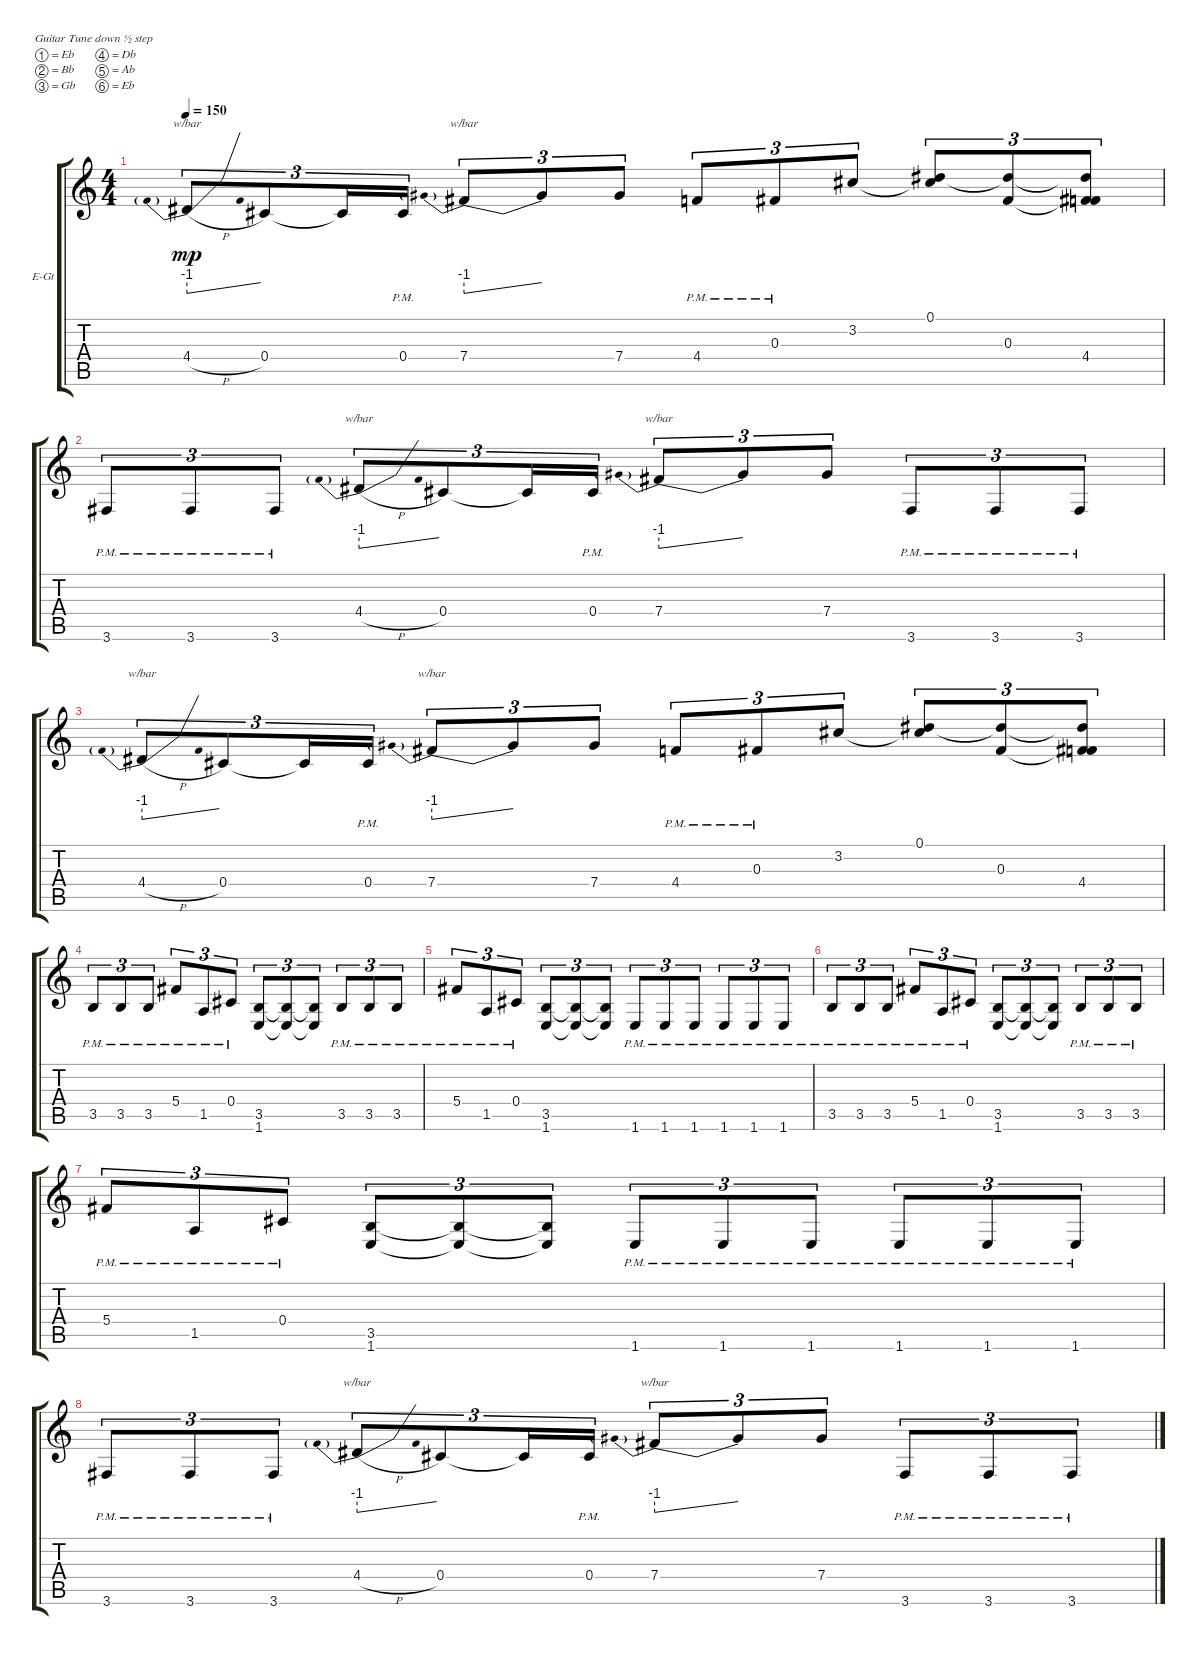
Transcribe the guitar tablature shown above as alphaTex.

\bracketExtendMode groupsimilarinstruments
\firstSystemTrackNameOrientation horizontal
\otherSystemsTrackNameOrientation horizontal
\track ("left" "E-Gt") {instrument distortionguitar}
\staff {score tabs}
\tuning (Eb4 Bb3 Gb3 Db3 Ab2 Eb2)
\ts (4 4)
\tempo 150
\clef g2
\ks c
4.4{h}.8{tu (3 2) tbe (predivedive default 0 -4 30 0) dy mp} 0.4.8{tu (3 2)} 0.4{t}.16{tu (3 2)} 0.4{pm}.16{tu (3 2)} 7.4.8{tu (3 2) tbe (predivedive default 0 -4 30 0)} 7.4{t}.8{tu (3 2)} 7.4.8{tu (3 2)} 4.4{pm}.8{tu (3 2)} 0.3{pm}.8{tu (3 2)} 3.2.8{tu (3 2)} (0.1 3.2{t}).8{tu (3 2)} (0.3 0.1{t}).8{tu (3 2)} (4.4 0.3{t} 0.1{t}).8{tu (3 2)} |
3.6{pm}.8{tu (3 2)} 3.6{pm}.8{tu (3 2)} 3.6{pm}.8{tu (3 2)} 4.4{h}.8{tu (3 2) tbe (predivedive default 0 -4 30 0)} 0.4.8{tu (3 2)} 0.4{t}.16{tu (3 2)} 0.4{pm}.16{tu (3 2)} 7.4.8{tu (3 2) tbe (predivedive default 0 -4 30 0)} 7.4{t}.8{tu (3 2)} 7.4.8{tu (3 2)} 3.6{pm}.8{tu (3 2)} 3.6{pm}.8{tu (3 2)} 3.6{pm}.8{tu (3 2)} |
4.4{h}.8{tu (3 2) tbe (predivedive default 0 -4 30 0)} 0.4.8{tu (3 2)} 0.4{t}.16{tu (3 2)} 0.4{pm}.16{tu (3 2)} 7.4.8{tu (3 2) tbe (predivedive default 0 -4 30 0)} 7.4{t}.8{tu (3 2)} 7.4.8{tu (3 2)} 4.4{pm}.8{tu (3 2)} 0.3{pm}.8{tu (3 2)} 3.2.8{tu (3 2)} (0.1 3.2{t}).8{tu (3 2)} (0.3 0.1{t}).8{tu (3 2)} (4.4 0.3{t} 0.1{t}).8{tu (3 2)} |
3.5{pm}.8{tu (3 2)} 3.5{pm}.8{tu (3 2)} 3.5{pm}.8{tu (3 2)} 5.4{pm}.8{tu (3 2)} 1.5{pm}.8{tu (3 2)} 0.4{pm}.8{tu (3 2)} (1.6 3.5).8{tu (3 2)} (1.6{t} 3.5{t}).8{tu (3 2)} (1.6{t} 3.5{t}).8{tu (3 2)} 3.5{pm}.8{tu (3 2)} 3.5{pm}.8{tu (3 2)} 3.5{pm}.8{tu (3 2)} |
5.4{pm}.8{tu (3 2)} 1.5{pm}.8{tu (3 2)} 0.4{pm}.8{tu (3 2)} (1.6 3.5).8{tu (3 2)} (3.5{t} 1.6{t}).8{tu (3 2)} (3.5{t} 1.6{t}).8{tu (3 2)} 1.6{pm}.8{tu (3 2)} 1.6{pm}.8{tu (3 2)} 1.6{pm}.8{tu (3 2)} 1.6{pm}.8{tu (3 2)} 1.6{pm}.8{tu (3 2)} 1.6{pm}.8{tu (3 2)} |
3.5{pm}.8{tu (3 2)} 3.5{pm}.8{tu (3 2)} 3.5{pm}.8{tu (3 2)} 5.4{pm}.8{tu (3 2)} 1.5{pm}.8{tu (3 2)} 0.4{pm}.8{tu (3 2)} (1.6 3.5).8{tu (3 2)} (1.6{t} 3.5{t}).8{tu (3 2)} (1.6{t} 3.5{t}).8{tu (3 2)} 3.5{pm}.8{tu (3 2)} 3.5{pm}.8{tu (3 2)} 3.5{pm}.8{tu (3 2)} |
5.4{pm}.8{tu (3 2)} 1.5{pm}.8{tu (3 2)} 0.4{pm}.8{tu (3 2)} (1.6 3.5).8{tu (3 2)} (3.5{t} 1.6{t}).8{tu (3 2)} (3.5{t} 1.6{t}).8{tu (3 2)} 1.6{pm}.8{tu (3 2)} 1.6{pm}.8{tu (3 2)} 1.6{pm}.8{tu (3 2)} 1.6{pm}.8{tu (3 2)} 1.6{pm}.8{tu (3 2)} 1.6{pm}.8{tu (3 2)} |
3.6{pm}.8{tu (3 2)} 3.6{pm}.8{tu (3 2)} 3.6{pm}.8{tu (3 2)} 4.4{h}.8{tu (3 2) tbe (predivedive default 0 -4 30 0)} 0.4.8{tu (3 2)} 0.4{t}.16{tu (3 2)} 0.4{pm}.16{tu (3 2)} 7.4.8{tu (3 2) tbe (predivedive default 0 -4 30 0)} 7.4{t}.8{tu (3 2)} 7.4.8{tu (3 2)} 3.6{pm}.8{tu (3 2)} 3.6{pm}.8{tu (3 2)} 3.6{pm}.8{tu (3 2)}
